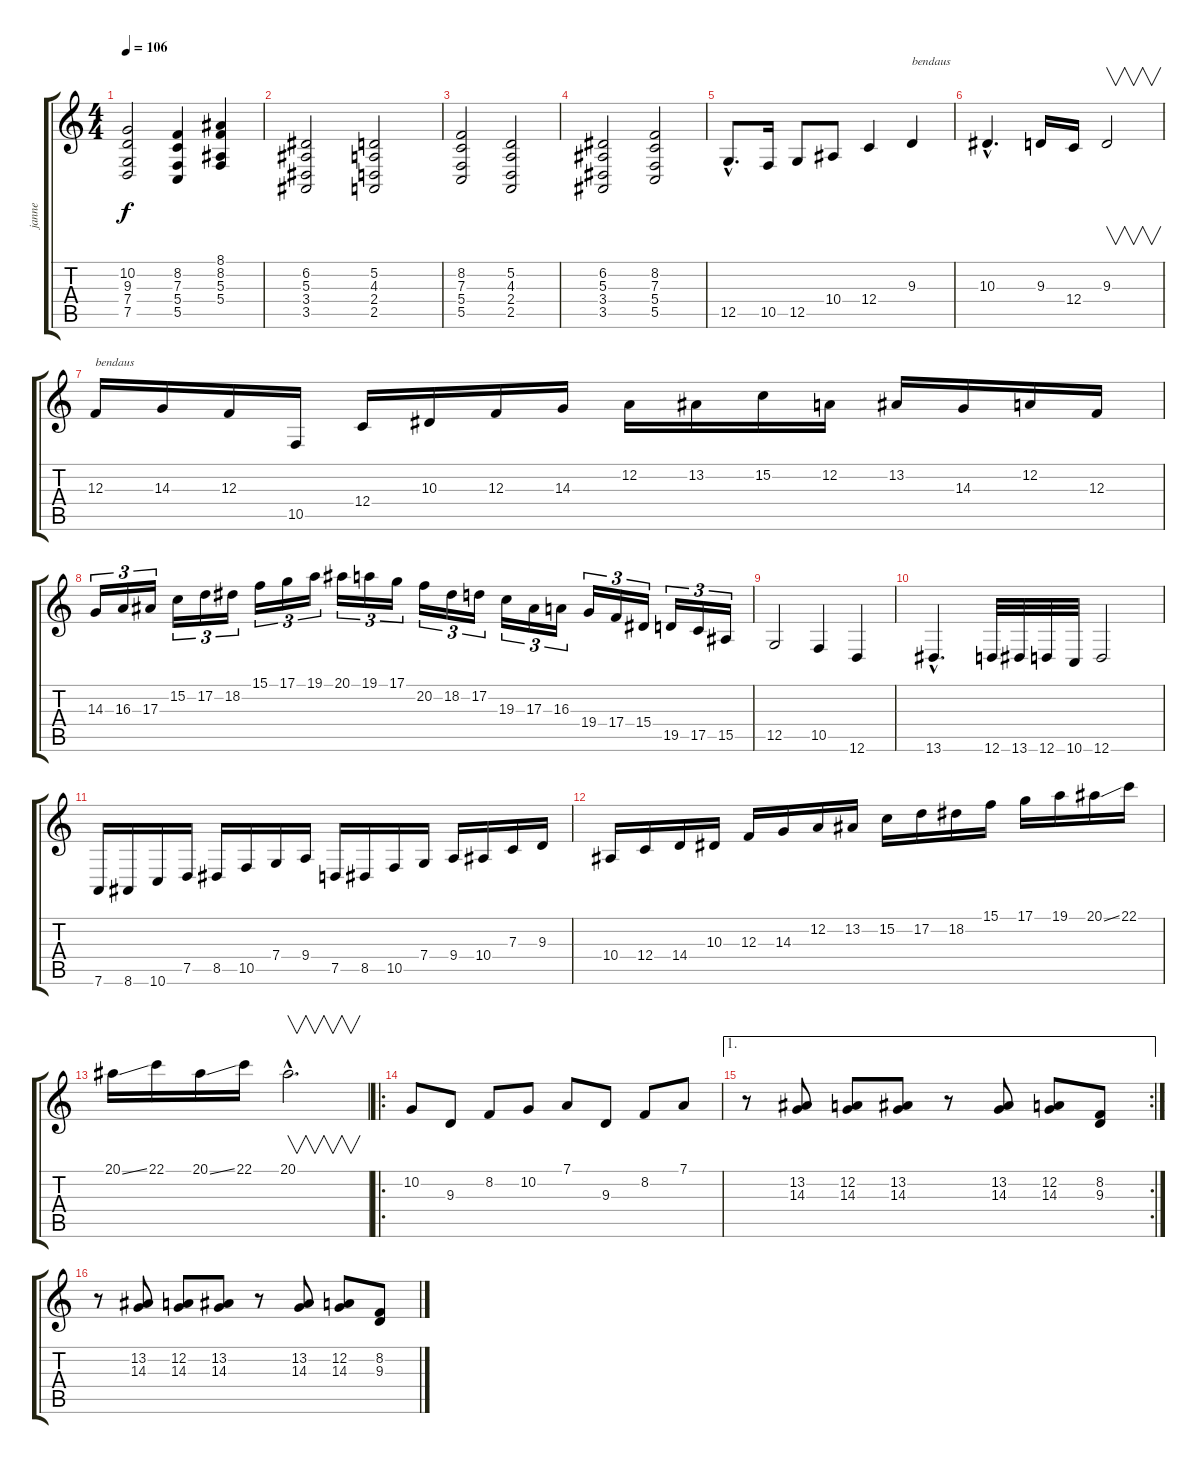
\track ("janne" "janne") {instrument stringensemble1}
\staff {score tabs}
\tuning (D4 A3 F3 C3 G2 D2) {hide}
\ts (4 4)
\tempo 106
\clef g2
\ks c
(10.2 9.3 7.4 7.5).2{dy f} (8.2 7.3 5.4 5.5).4 (8.1 8.2 5.3 5.4).4 |
(6.2 5.3 3.4 3.5).2 (5.2 4.3 2.4 2.5).2 |
(8.2 7.3 5.4 5.5).2 (5.2 4.3 2.4 2.5).2 |
(6.2 5.3 3.4 3.5).2 (8.2 7.3 5.4 5.5).2 |
12.5{hac}.8{d volume 16 instrument lead2sawtooth} 10.5.16 12.5.8 10.4.8 12.4.4 9.3.4{txt "bendaus"} |
10.3{hac}.4{d instrument lead2sawtooth} 9.3.16 12.4.16 9.3.2{v} |
12.3.16{txt "bendaus" instrument lead2sawtooth} 14.3.16 12.3.16 10.5.16 12.4.16 10.3.16 12.3.16 14.3.16 12.2.16 13.2.16 15.2.16 12.2.16 13.2.16 14.3.16 12.2.16 12.3.16 |
14.3.16{tu (3 2) instrument lead2sawtooth} 16.3.16{tu (3 2)} 17.3.16{tu (3 2)} 15.2.16{tu (3 2)} 17.2.16{tu (3 2)} 18.2.16{tu (3 2)} 15.1.16{tu (3 2)} 17.1.16{tu (3 2)} 19.1.16{tu (3 2)} 20.1.16{tu (3 2)} 19.1.16{tu (3 2)} 17.1.16{tu (3 2)} 20.2.16{tu (3 2)} 18.2.16{tu (3 2)} 17.2.16{tu (3 2)} 19.3.16{tu (3 2)} 17.3.16{tu (3 2)} 16.3.16{tu (3 2)} 19.4.16{tu (3 2)} 17.4.16{tu (3 2)} 15.4.16{tu (3 2)} 19.5.16{tu (3 2)} 17.5.16{tu (3 2)} 15.5.16{tu (3 2)} |
12.5.2{instrument lead2sawtooth} 10.5.4 12.6.4 |
13.6{hac}.4{d instrument lead2sawtooth} 12.6.32 13.6.32 12.6.32 10.6.32 12.6.2 |
7.6.16{instrument lead2sawtooth} 8.6.16 10.6.16 7.5.16 8.5.16 10.5.16 7.4.16 9.4.16 7.5.16 8.5.16 10.5.16 7.4.16 9.4.16 10.4.16 7.3.16 9.3.16 |
10.4.16{instrument lead2sawtooth} 12.4.16 14.4.16 10.3.16 12.3.16 14.3.16 12.2.16 13.2.16 15.2.16 17.2.16 18.2.16 15.1.16 17.1.16 19.1.16 20.1{ss}.16 22.1.16 |
20.1{ss}.16 22.1.16 20.1{ss}.16 22.1.16 20.1{hac}.2{v d} |
\ro
10.2.8{volume 13 instrument stringensemble1} 9.3.8 8.2.8 10.2.8 7.1.8 9.3.8 8.2.8 7.1.8 |
\ae 1
\rc 2
r.8 (13.2 14.3).8 (12.2 14.3).8 (13.2 14.3).8 r.8 (13.2 14.3).8 (12.2 14.3).8 (8.2 9.3).8 |
r.8 (13.2 14.3).8 (12.2 14.3).8 (13.2 14.3).8 r.8 (13.2 14.3).8 (12.2 14.3).8 (8.2 9.3).8
